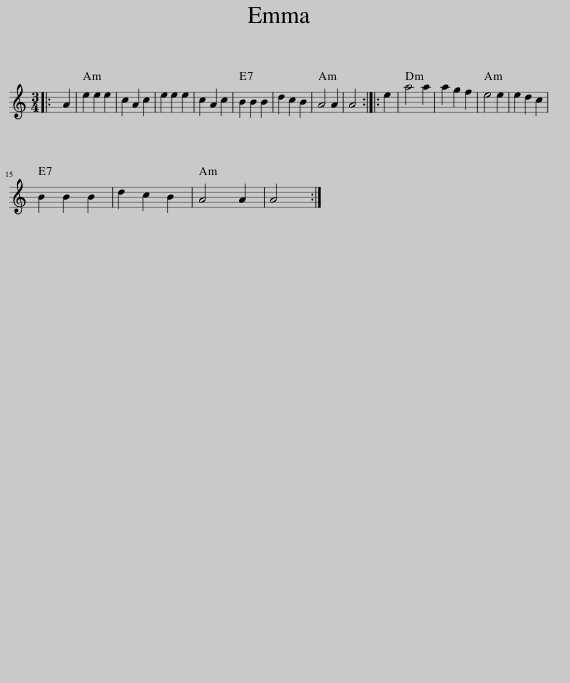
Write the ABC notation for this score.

X:1
L:1/8
M:3/4
I:linebreak $
K:C
V:1 treble
V:1
|: A2 | e2 e2 e2 | c2 A2 c2 | e2 e2 e2 | c2 A2 c2 | %5
 B2 B2 B2 | d2 c2 B2 | A4 A2 | A4 :: e2 | %10
 a4 a2 | a2 g2 f2 | e4 e2 | e2 d2 c2 |$ B2 B2 B2 | %15
 d2 c2 B2 | A4 A2 | A4 :| %18
